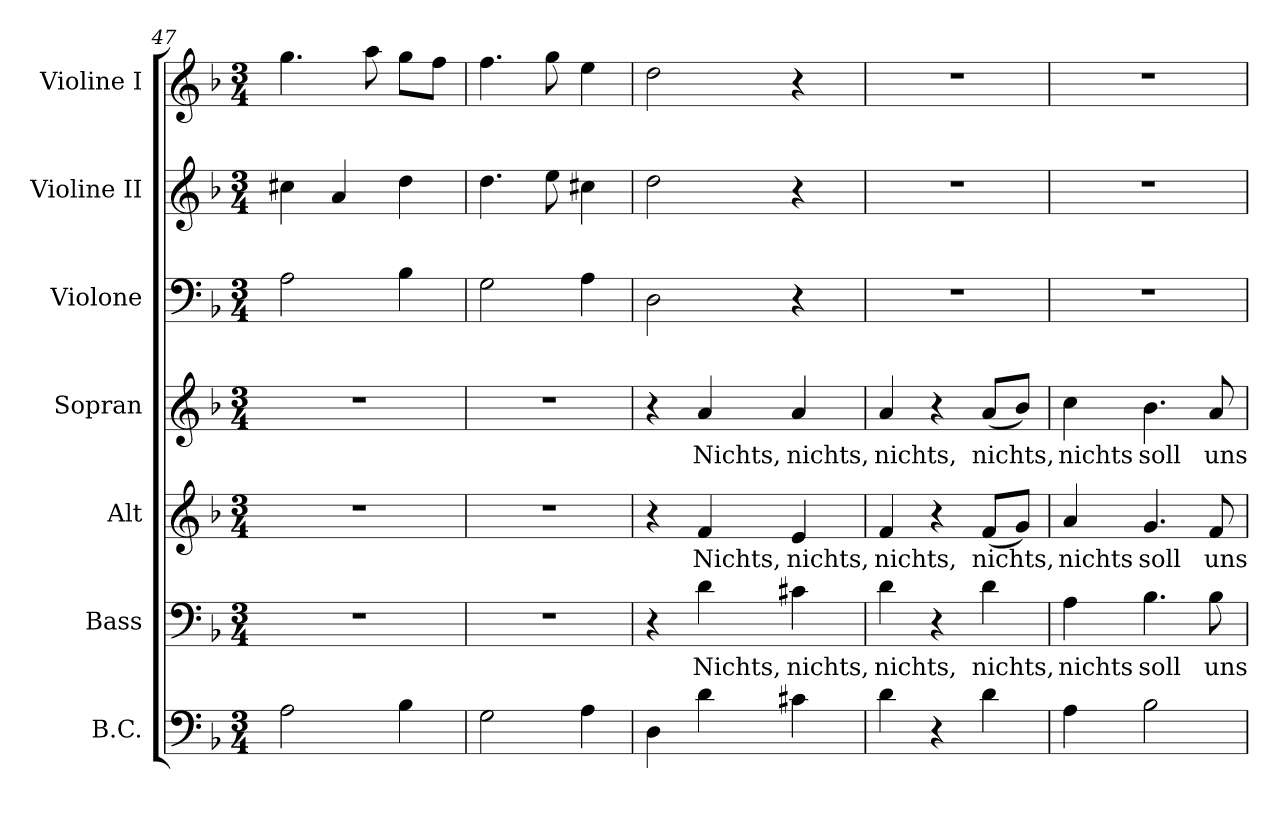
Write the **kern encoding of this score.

**kern	**kern	**text	**kern	**text	**kern	**text	**kern	**kern	**kern
*part7	*part6	*part6	*part5	*part5	*part4	*part4	*part3	*part2	*part1
*staff7	*staff6	*staff6	*staff5	*staff5	*staff4	*staff4	*staff3	*staff2	*staff1
*I"B.C.	*I"Bass	*	*I"Alt	*	*I"Sopran	*	*I"Violone	*I"Violine II	*I"Violine I
*	*I'B.	*	*I'A.	*	*I'S.	*	*	*I'Vln. II	*I'Vln. I
*clefF4	*clefF4	*	*clefG2	*	*clefG2	*	*clefF4	*clefG2	*clefG2
*k[b-]	*k[b-]	*	*k[b-]	*	*k[b-]	*	*k[b-]	*k[b-]	*k[b-]
*F:	*F:	*	*F:	*	*F:	*	*F:	*F:	*F:
*M3/4	*M3/4	*	*M3/4	*	*M3/4	*	*M3/4	*M3/4	*M3/4
=47	=47	=47	=47	=47	=47	=47	=47	=47	=47
!	!LO:N:vis=1	!	!LO:N:vis=1	!	!LO:N:vis=1	!	!	!	!
2Ai\	2.r	.	2.r	.	2.r	.	2Ai\	4cc#Xi\	4.ggi\
.	.	.	.	.	.	.	.	4ai/	.
.	.	.	.	.	.	.	.	.	8aai\
4B-i\	.	.	.	.	.	.	4B-i\	4ddi\	8ggi\L
.	.	.	.	.	.	.	.	.	8ffi\J
=48	=48	=48	=48	=48	=48	=48	=48	=48	=48
!	!LO:N:vis=1	!	!LO:N:vis=1	!	!LO:N:vis=1	!	!	!	!
2Gi\	2.r	.	2.r	.	2.r	.	2Gi\	4.ddi\	4.ffi\
.	.	.	.	.	.	.	.	8eei\	8ggi\
4Ai\	.	.	.	.	.	.	4Ai\	4cc#Xi\	4eei\
=49	=49	=49	=49	=49	=49	=49	=49	=49	=49
4Di\	4r	.	4r	.	4r	.	2Di\	2ddi\	2ddi\
!	!	!LO:LY:b:color=#000000	!	!	!	!	!	!	!
!	!	!	!	!LO:LY:b:color=#000000	!	!	!	!	!
!	!	!	!	!	!	!LO:LY:b:color=#000000	!	!	!
4di\	4di\	Nichts,	4fi/	Nichts,	4ai/	Nichts,	.	.	.
!	!	!LO:LY:b:color=#000000	!	!	!	!	!	!	!
!	!	!	!	!LO:LY:b:color=#000000	!	!	!	!	!
!	!	!	!	!	!	!LO:LY:b:color=#000000	!	!	!
4c#Xi\	4c#Xi\	nichts,	4ei/	nichts,	4ai/	nichts,	4r	4r	4r
=50	=50	=50	=50	=50	=50	=50	=50	=50	=50
!	!	!LO:LY:b:color=#000000	!	!	!	!	!	!	!
!	!	!	!	!LO:LY:b:color=#000000	!	!	!	!	!
!	!	!	!	!	!	!LO:LY:b:color=#000000	!LO:N:vis=1	!LO:N:vis=1	!LO:N:vis=1
4di\	4di\	nichts,	4fi/	nichts,	4ai/	nichts,	2.r	2.r	2.r
4r	4r	.	4r	.	4r	.	.	.	.
!	!	!LO:LY:b:color=#000000	!	!	!	!	!	!	!
!	!	!	!	!LO:LY:b:color=#000000	!	!	!	!	!
!	!	!	!	!	!	!LO:LY:b:color=#000000	!	!	!
4di\	4di\	nichts,	(8fi/L	nichts,	(8ai/L	nichts,	.	.	.
.	.	.	8gi/J)	.	8b-i/J)	.	.	.	.
=51	=51	=51	=51	=51	=51	=51	=51	=51	=51
!	!	!LO:LY:b:color=#000000	!	!	!	!	!	!	!
!	!	!	!	!LO:LY:b:color=#000000	!	!	!	!	!
!	!	!	!	!	!	!LO:LY:b:color=#000000	!LO:N:vis=1	!LO:N:vis=1	!LO:N:vis=1
4Ai\	4Ai\	nichts	4ai/	nichts	4cci\	nichts	2.r	2.r	2.r
!	!	!LO:LY:b:color=#000000	!	!	!	!	!	!	!
!	!	!	!	!LO:LY:b:color=#000000	!	!	!	!	!
!	!	!	!	!	!	!LO:LY:b:color=#000000	!	!	!
2B-i\	4.B-i\	soll	4.gi/	soll	4.b-i\	soll	.	.	.
!	!	!LO:LY:b:color=#000000	!	!	!	!	!	!	!
!	!	!	!	!LO:LY:b:color=#000000	!	!	!	!	!
!	!	!	!	!	!	!LO:LY:b:color=#000000	!	!	!
.	8B-i\	uns	8fi/	uns	8ai/	uns	.	.	.
=	=	=	=	=	=	=	=	=	=
*-	*-	*-	*-	*-	*-	*-	*-	*-	*-
